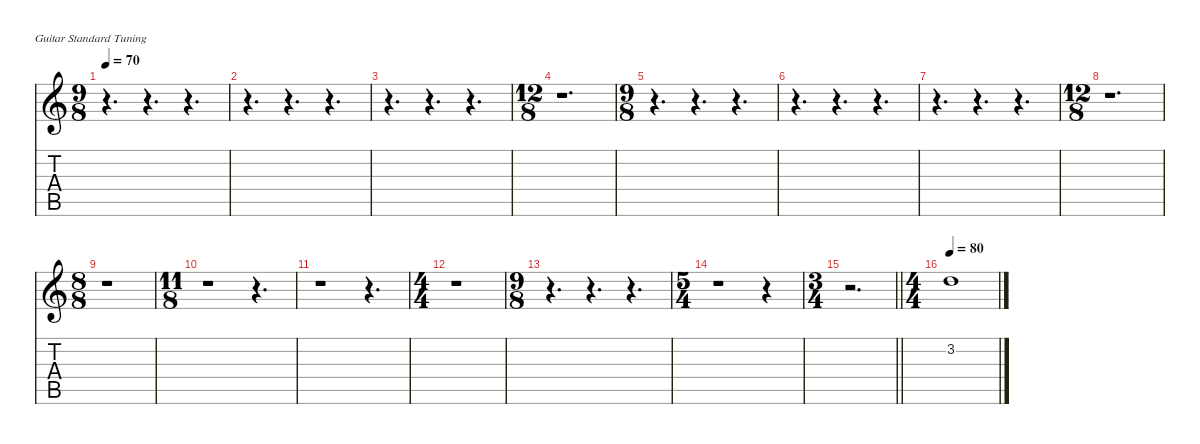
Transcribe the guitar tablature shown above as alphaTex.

\defaultSystemsLayout 4
\hideDynamics
\bracketExtendMode nobrackets
\singleTrackTrackNamePolicy hidden
\multiTrackTrackNamePolicy hidden
\firstSystemTrackNameMode fullname
\firstSystemTrackNameOrientation horizontal
\otherSystemsTrackNameOrientation horizontal
\track ("Guitar 3" "jz.guit.") {defaultSystemsLayout 8 instrument electricguitarjazz}
\staff {score tabs}
\tuning (E4 B3 G3 D3 A2 E2)
\ts (9 8)
\beaming (8 3 3 3)
\tempo 70
\clef g2
\ks c
r.4{d dy f instrument electricguitarjazz beam Down} r.4{d beam Down} r.4{d beam Down} |
r.4{d beam Down} r.4{d beam Down} r.4{d beam Down} |
r.4{d beam Down} r.4{d beam Down} r.4{d beam Down} |
\ts (12 8)
\beaming (8 3 3 3 3)
r.1{d beam Down} |
\ts (9 8)
\beaming (8 3 3 3)
r.4{d beam Down} r.4{d beam Down} r.4{d beam Down} |
r.4{d beam Down} r.4{d beam Down} r.4{d beam Down} |
r.4{d beam Down} r.4{d beam Down} r.4{d beam Down} |
\ts (12 8)
\beaming (8 3 3 3 3)
r.1{d beam Down} |
\ts (8 8)
\beaming (8 2 2 2 2)
r.1{beam Down} |
\ts (11 8)
\beaming (8 3 3 3 2)
r.1{beam Down} r.4{d beam Down} |
r.1{beam Down} r.4{d beam Down} |
\ts (4 4)
\beaming (8 2 2 2 2)
r.1{beam Down} |
\ts (9 8)
\beaming (8 3 3 3)
r.4{d beam Down} r.4{d beam Down} r.4{d beam Down} |
\ts (5 4)
\beaming (8 6 4)
\tempo (70 0.8 hide)
r.1{beam Down} r.4{beam Down} |
\ts (3 4)
\beaming (8 2 2 2)
\tempo (70 hide)
\tempo (30 0.25 hide)
\tempo (50 0.333333 hide)
\tempo (40 0.5 hide)
\tempo (70 0.583333 hide)
\tempo (10 0.916667 hide)
\barLineRight lightlight
r.2{d beam Down} |
\ts (4 4)
\beaming (8 2 2 2 2)
\tempo 80
3.2.1{beam Down}
